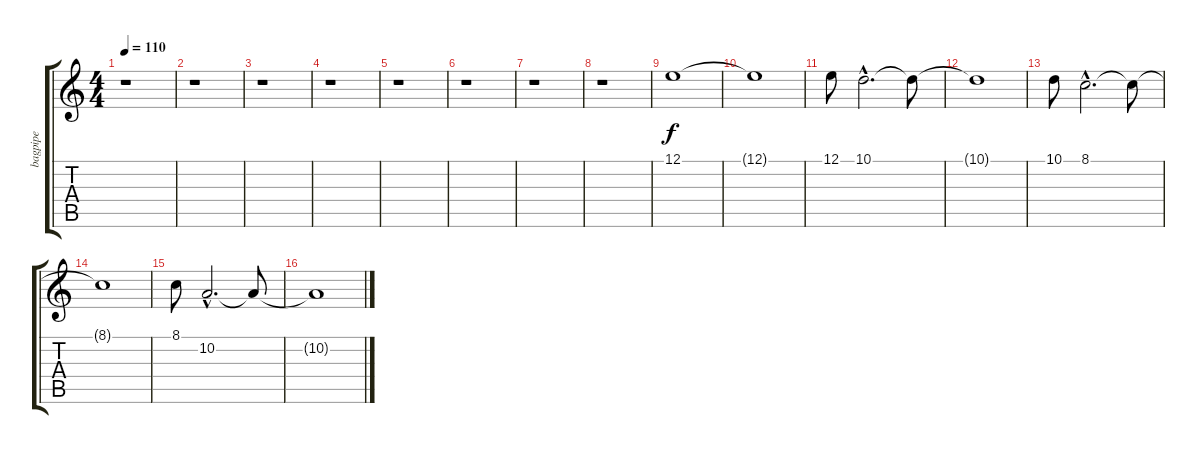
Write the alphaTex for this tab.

\track ("bagpipe" "bagpipe") {instrument bagpipe}
\staff {score tabs}
\tuning (E4 B3 G3 D3 A2 E2) {hide}
\ts (4 4)
\tempo 110
\clef g2
\ks c
r.1{dy f instrument bagpipe} |
r.1 |
r.1 |
r.1 |
r.1 |
r.1 |
r.1 |
r.1 |
12.1.1 |
12.1{t}.1 |
12.1.8 10.1{hac}.2{d} 10.1{t}.8 |
10.1{t}.1 |
10.1.8 8.1{hac}.2{d} 8.1{t}.8 |
8.1{t}.1 |
8.1.8 10.2{hac}.2{d} 10.2{t}.8 |
10.2{t}.1
